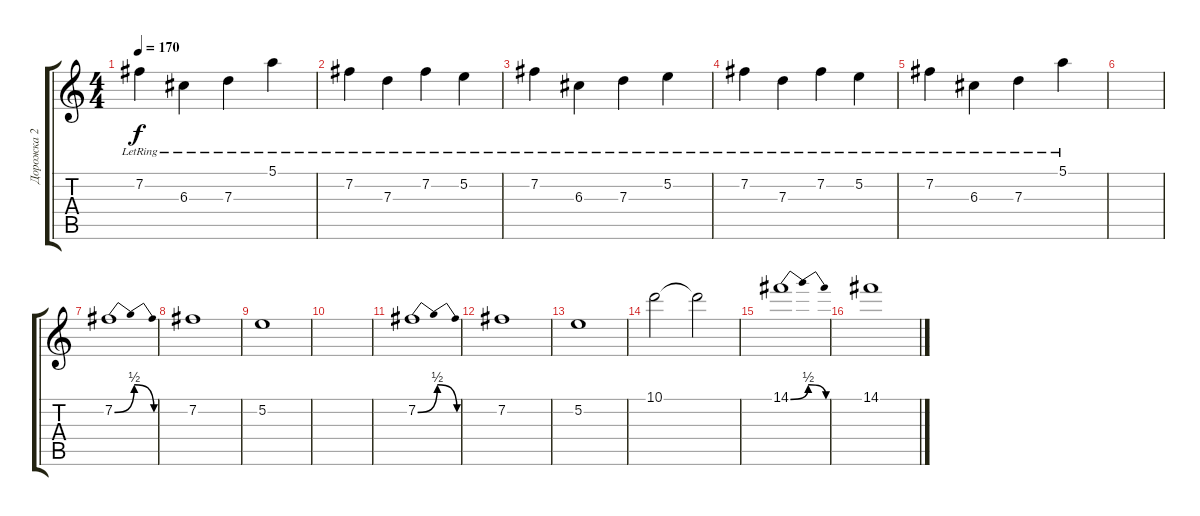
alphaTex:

\track ("Дорожка 2" "Дорожка 2") {instrument overdrivenguitar}
\staff {score tabs}
\tuning (E4 B3 G3 D3 A2 B1) {hide}
\ts (4 4)
\tempo 170
\clef g2
\ks c
7.2{lr}.4{dy f} 6.3{lr}.4 7.3{lr}.4 5.1{lr}.4 |
7.2{lr}.4 7.3{lr}.4 7.2{lr}.4 5.2{lr}.4 |
7.2{lr}.4 6.3{lr}.4 7.3{lr}.4 5.2{lr}.4 |
7.2{lr}.4 7.3{lr}.4 7.2{lr}.4 5.2{lr}.4 |
7.2{lr}.4 6.3{lr}.4 7.3{lr}.4 5.1{lr}.4 |
|
7.2{be (bendrelease 0 0 30 2 40 2 60 0)}.1{instrument overdrivenguitar} |
7.2.1 |
5.2.1 |
|
7.2{be (bendrelease 0 0 30 2 40 2 60 0)}.1 |
7.2.1 |
5.2.1 |
10.1.2 10.1{t}.2 |
14.1{be (bendrelease 0 0 15 2 30 2 60 0)}.1 |
14.1.1
